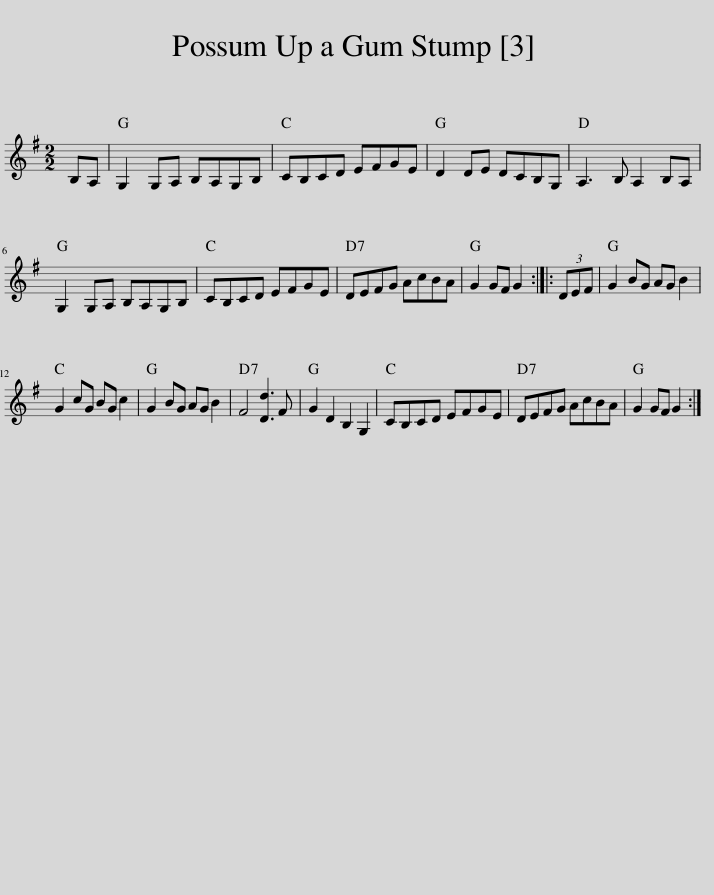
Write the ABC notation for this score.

X:1
L:1/8
M:2/2
I:linebreak $
K:G
V:1 treble
V:1
 B,A, | G,2 G,A, B,A,G,B, | CB,CD EFGE | D2 DE DCB,G, | A,3 B, A,2 B,A, |$ %5
 G,2 G,A, B,A,G,B, | CB,CD EFGE | DEFG AcBA | G2 GF G2 :: (3DEF | %10
 G2 BG AG B2 |$ G2 cG BG c2 | G2 BG AG B2 | F4 [Dd]3 F | G2 D2 B,2 G,2 | %15
 CB,CD EFGE | DEFG AcBA | G2 GF G2 :| %18
